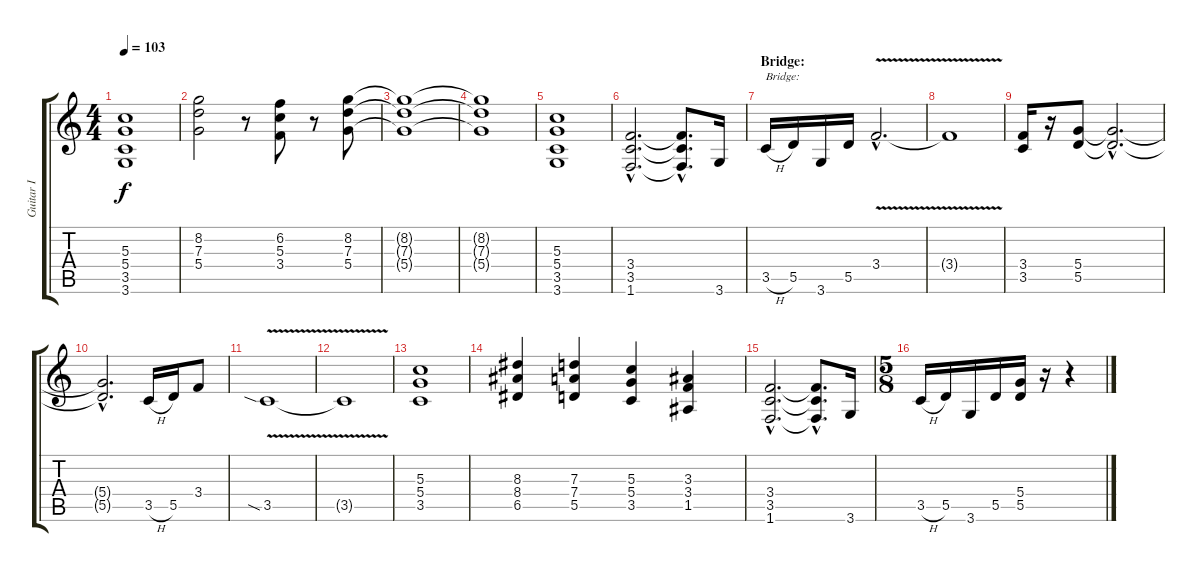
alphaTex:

\track ("Guitar I" "Guitar I") {instrument distortionguitar}
\staff {score tabs}
\tuning (E4 B3 G3 D3 A2 E2) {hide}
\ts (4 4)
\tempo 103
\clef g2
\ks c
(5.3 5.4 3.5 3.6).1{dy f} |
(8.2 7.3 5.4).2 r.8 (6.2 5.3 3.4).8 r.8 (8.2 7.3 5.4).8 |
(8.2{t} 7.3{t} 5.4{t}).1 |
(8.2{t} 7.3{t} 5.4{t}).1 |
(5.3 5.4 3.5 3.6).1 |
(3.4{hac} 3.5{hac} 1.6{hac}).2{d} (3.4{hac t} 3.5{hac t} 1.6{hac t}).8{d} 3.6.16 |
\section ("" "Bridge:")
3.5{h}.16{txt "Bridge:"} 5.5.16 3.6.16 5.5.16 3.4{v hac}.2{d} |
3.4{t}.1 |
(3.4 3.5).16 r.16 (5.4 5.5).8 (5.4{hac t} 5.5{hac t}).2{d} |
(5.4{hac t} 5.5{hac t}).2{d} 3.5{h}.16 5.5.16 3.4.8 |
3.5{v sia}.1 |
3.5{t}.1 |
(5.3 5.4 3.5).1 |
(8.3 8.4 6.5).4 (7.3 7.4 5.5).4 (5.3 5.4 3.5).4 (3.3 3.4 1.5).4 |
(3.4{hac} 3.5{hac} 1.6{hac}).2{d} (3.4{hac t} 3.5{hac t} 1.6{hac t}).8{d} 3.6.16 |
\ts (5 8)
3.5{h}.16 5.5.16 3.6.16 5.5.16 (5.4 5.5).16 r.16 r.4
